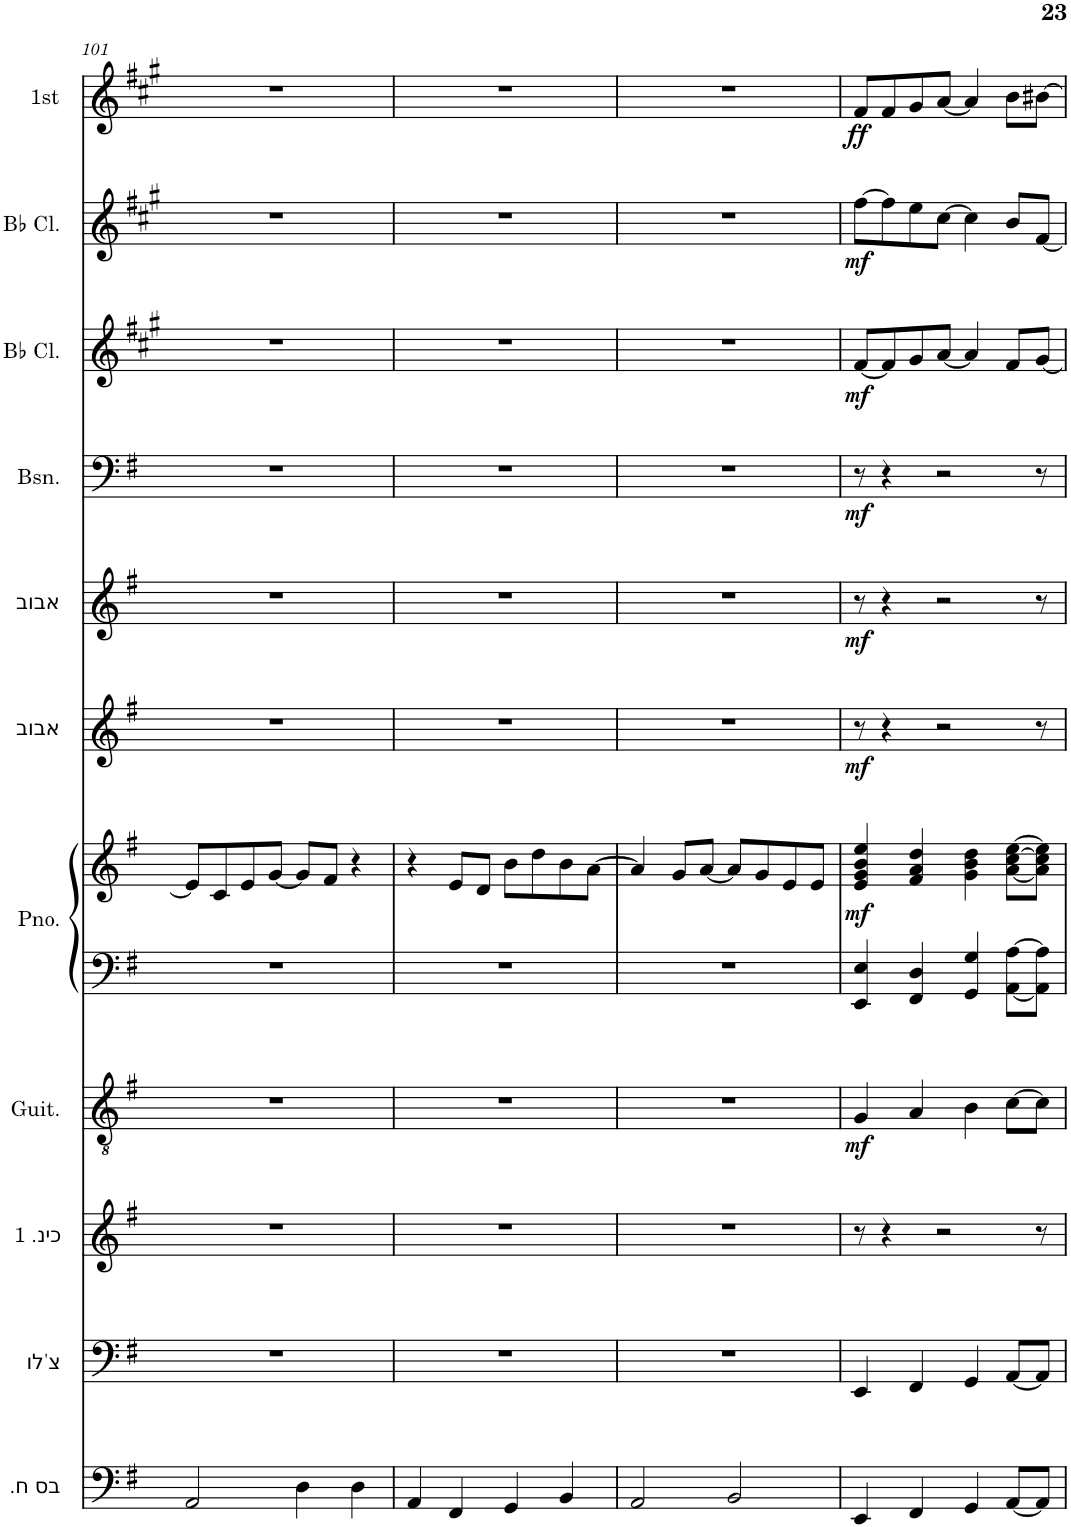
**kern	**kern	**kern	**kern	**dynam	**kern	**kern	**dynam	**kern	**dynam	**kern	**dynam	**kern	**dynam	**kern	**dynam	**kern	**dynam	**kern	**dynam
*part11	*part10	*part9	*part8	*part8	*part7	*part7	*part7	*part6	*part6	*part5	*part5	*part4	*part4	*part3	*part3	*part2	*part2	*part1	*part1
*staff12	*staff11	*staff10	*staff9	*staff9	*staff8	*staff7	*staff7/8	*staff6	*staff6	*staff5	*staff5	*staff4	*staff4	*staff3	*staff3	*staff2	*staff2	*staff1	*staff1
*I"בס חשמלית	*I"צ'לו	*I"כינור 1	*I"גיטרה קלאסית	*	*I"פסנתר	*	*	*I"אבוב	*	*I"אבוב	*	*I"באסון	*	*I"קלרינט בסי במול	*	*I"קלרינט בסי במול	*	*I"voice 1	*
!!LO:PB:g=z
*clefF4	*clefF4	*clefG2	*clefGv2	*	*clefF4	*clefG2	*	*clefG2	*	*clefG2	*	*clefF4	*	*clefG2	*	*clefG2	*	*clefG2	*
*Trd7c12	*	*	*	*	*	*	*	*	*	*	*	*	*	*Trd1c2	*	*Trd1c2	*	*Trd8c14	*
*k[f#]	*k[f#]	*k[f#]	*k[f#]	*	*k[f#]	*k[f#]	*	*k[f#]	*	*k[f#]	*	*k[f#]	*	*k[f#c#g#]	*	*k[f#c#g#]	*	*k[f#c#g#]	*
*M4/4	*M4/4	*M4/4	*M4/4	*	*M4/4	*M4/4	*	*M4/4	*	*M4/4	*	*M4/4	*	*M4/4	*	*M4/4	*	*M4/4	*
=101	=101	=101	=101	=101	=101	=101	=101	=101	=101	=101	=101	=101	=101	=101	=101	=101	=101	=101	=101
2AA/	1r	1r	1r	.	1r	8e/L]	.	1r	.	1r	.	1r	.	1r	.	1r	.	1r	.
.	.	.	.	.	.	8c/	.	.	.	.	.	.	.	.	.	.	.	.	.
.	.	.	.	.	.	8e/	.	.	.	.	.	.	.	.	.	.	.	.	.
.	.	.	.	.	.	[8g/J	.	.	.	.	.	.	.	.	.	.	.	.	.
4D\	.	.	.	.	.	8g/L]	.	.	.	.	.	.	.	.	.	.	.	.	.
.	.	.	.	.	.	8f#/J	.	.	.	.	.	.	.	.	.	.	.	.	.
4D\	.	.	.	.	.	4r	.	.	.	.	.	.	.	.	.	.	.	.	.
=102	=102	=102	=102	=102	=102	=102	=102	=102	=102	=102	=102	=102	=102	=102	=102	=102	=102	=102	=102
4AA/	1r	1r	1r	.	1r	4r	.	1r	.	1r	.	1r	.	1r	.	1r	.	1r	.
4FF#/	.	.	.	.	.	8e/L	.	.	.	.	.	.	.	.	.	.	.	.	.
.	.	.	.	.	.	8d/J	.	.	.	.	.	.	.	.	.	.	.	.	.
4GG/	.	.	.	.	.	8b\L	.	.	.	.	.	.	.	.	.	.	.	.	.
.	.	.	.	.	.	8dd\	.	.	.	.	.	.	.	.	.	.	.	.	.
4BB/	.	.	.	.	.	8b\	.	.	.	.	.	.	.	.	.	.	.	.	.
.	.	.	.	.	.	[8a\J	.	.	.	.	.	.	.	.	.	.	.	.	.
=103	=103	=103	=103	=103	=103	=103	=103	=103	=103	=103	=103	=103	=103	=103	=103	=103	=103	=103	=103
2AA/	1r	1r	1r	.	1r	4a/]	.	1r	.	1r	.	1r	.	1r	.	1r	.	1r	.
.	.	.	.	.	.	8g/L	.	.	.	.	.	.	.	.	.	.	.	.	.
.	.	.	.	.	.	[8a/J	.	.	.	.	.	.	.	.	.	.	.	.	.
2BB/	.	.	.	.	.	8a/L]	.	.	.	.	.	.	.	.	.	.	.	.	.
.	.	.	.	.	.	8g/	.	.	.	.	.	.	.	.	.	.	.	.	.
.	.	.	.	.	.	8e/	.	.	.	.	.	.	.	.	.	.	.	.	.
.	.	.	.	.	.	8e/J	.	.	.	.	.	.	.	.	.	.	.	.	.
=104	=104	=104	=104	=104	=104	=104	=104	=104	=104	=104	=104	=104	=104	=104	=104	=104	=104	=104	=104
!	!	!	!	!LO:DY:b	!	!	!LO:DY:b	!	!LO:DY:b	!	!LO:DY:b	!	!LO:DY:b	!	!LO:DY:b	!	!LO:DY:b	!	!LO:DY:b
4EE/	4EE/	8r	4G/	mf	4EE/ 4E/	4e/ 4g/ 4b/ 4ee/	mf	8r	mf	8r	mf	8r	mf	[8f#/L	mf	[8ff#\L	mf	8f#/L	ff
.	.	4r	.	.	.	.	.	4r	.	4r	.	4r	.	8f#/]	.	8ff#\]	.	8f#/	.
4FF#/	4FF#/	.	4A/	.	4FF#/ 4D/	4f#/ 4a/ 4dd/	.	.	.	.	.	.	.	8g#/	.	8ee\	.	8g#/	.
.	.	2r	.	.	.	.	.	2r	.	2r	.	2r	.	[8a/J	.	[8cc#\J	.	[8a/J	.
4GG/	4GG/	.	4B\	.	4GG/ 4G/	4g\ 4b\ 4dd\	.	.	.	.	.	.	.	4a/]	.	4cc#\]	.	4a/]	.
[8AA/L	[8AA/L	.	[8c\L	.	[8AA\ [8A\L	[8a\ [8cc\ [8ee\L	.	.	.	.	.	.	.	8f#/L	.	8b/L	.	8b\L	.
8AA/J]	8AA/J]	8r	8c\J]	.	8AA\] 8A\]J	8a\] 8cc\] 8ee\]J	.	8r	.	8r	.	8r	.	[8g#/J	.	[8f#/J	.	[8b#X\J	.
=	=	=	=	=	=	=	=	=	=	=	=	=	=	=	=	=	=	=	=
*-	*-	*-	*-	*-	*-	*-	*-	*-	*-	*-	*-	*-	*-	*-	*-	*-	*-	*-	*-
